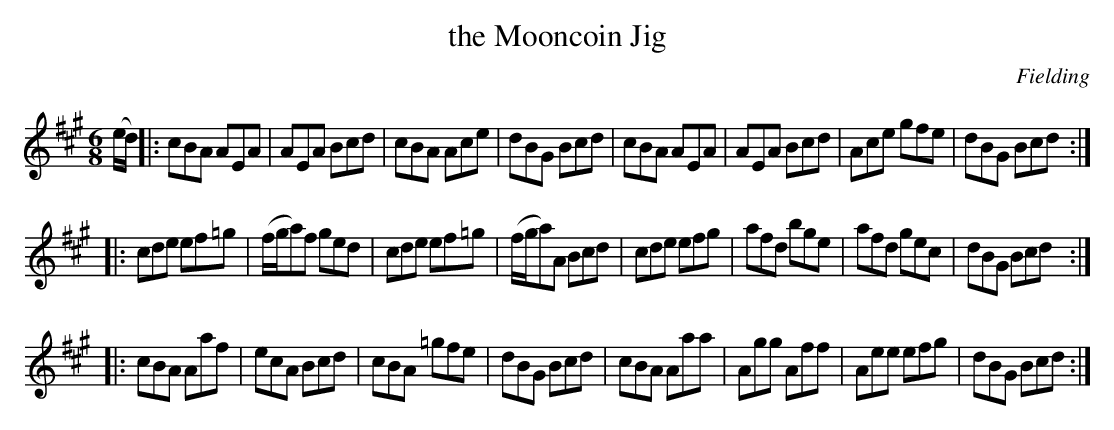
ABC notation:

X:1
T: the Mooncoin Jig
O: Fielding
M: 6/8
L: 1/8
K: A
(e/d/) |:\
cBA AEA | AEA Bcd | cBA Ace | dBG Bcd |\
cBA AEA | AEA Bcd | Ace gfe | dBG Bcd :|
|:\
cde ef=g | (f/g/a)f ged | cde ef=g | (f/g/a)A Bcd |\
cde efg | afd bge | afd gec | dBG Bcd :|
|:\
cBA Aaf | ecA Bcd | cBA =gfe | dBG Bcd |\
cBA Aaa | Agg Aff | Aee efg | dBG Bcd :|
